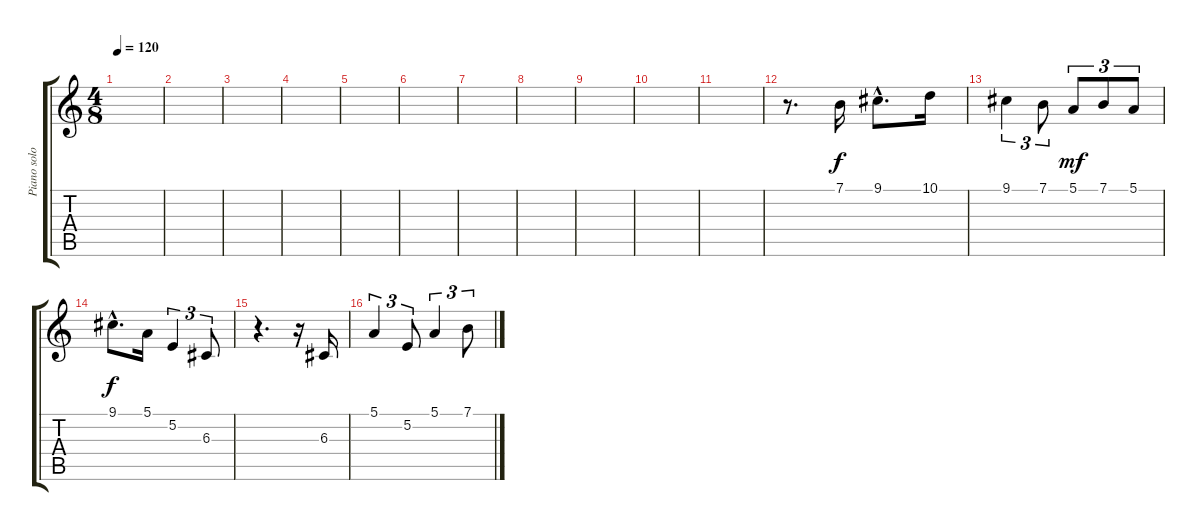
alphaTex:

\track ("Piano solo" "Piano solo") {instrument electricgrandpiano}
\staff {score tabs}
\tuning (E4 B3 G3 D3 A2 E2) {hide}
\ts (4 8)
\tempo 120
\clef g2
\ks c
|
|
|
|
|
|
|
|
|
|
|
r.8{d} 7.1.16 9.1{hac}.8{d} 10.1.16 |
9.1.4{tu (3 2)} 7.1.8{tu (3 2)} 5.1.8{tu (3 2) dy mf} 7.1.8{tu (3 2)} 5.1.8{tu (3 2)} |
9.1{hac}.8{d dy f} 5.1.16 5.2.4{tu (3 2)} 6.3.8{tu (3 2)} |
r.4{d} r.16 6.3.16 |
5.1.4{tu (3 2)} 5.2.8{tu (3 2)} 5.1.4{tu (3 2)} 7.1.8{tu (3 2)}
